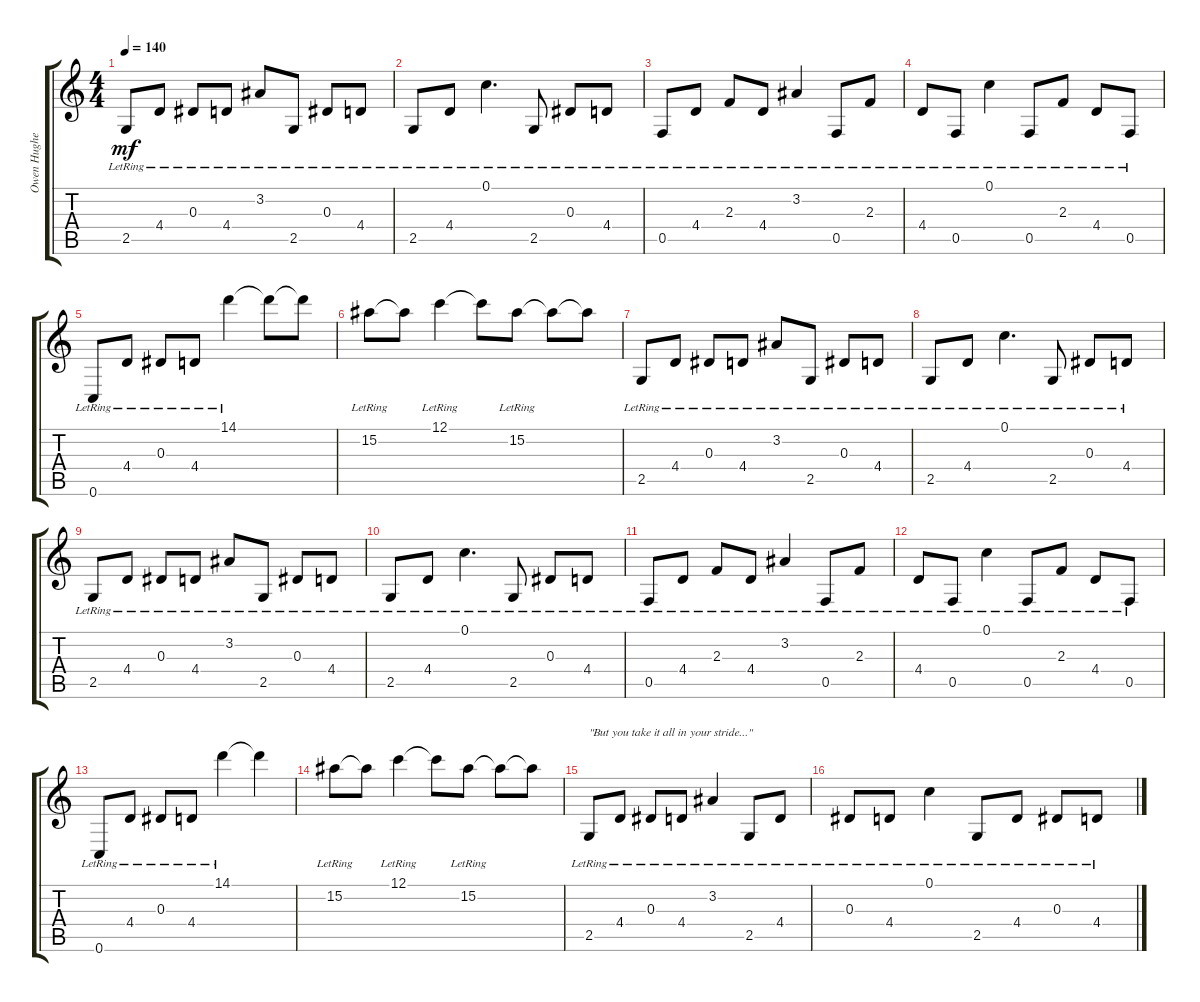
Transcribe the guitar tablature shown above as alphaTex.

\track ("Owen Hughes-Holland (Lead Guitar)" "Owen Hughe") {instrument distortionguitar}
\staff {score tabs}
\tuning (C4 G3 Eb3 Bb2 F2 C2) {hide}
\ts (4 4)
\tempo 140
\clef g2
\ks c
2.5{lr}.8{dy mf} 4.4{lr}.8 0.3{lr}.8 4.4{lr}.8 3.2{lr}.8 2.5{lr}.8 0.3{lr}.8 4.4{lr}.8 |
2.5{lr}.8 4.4{lr}.8 0.1{lr}.4{d} 2.5{lr}.8 0.3{lr}.8 4.4{lr}.8 |
0.5{lr}.8 4.4{lr}.8 2.3{lr}.8 4.4{lr}.8 3.2{lr}.4 0.5{lr}.8 2.3{lr}.8 |
4.4{lr}.8 0.5{lr}.8 0.1{lr}.4 0.5{lr}.8 2.3{lr}.8 4.4{lr}.8 0.5{lr}.8 |
0.6{lr}.8 4.4{lr}.8 0.3{lr}.8 4.4{lr}.8 14.1{lr}.4 14.1{t}.8 14.1{t}.8 |
15.2{lr}.8 15.2{t}.8 12.1{lr}.4 12.1{t}.8 15.2{lr}.8 15.2{t}.8 15.2{t}.8 |
2.5{lr}.8 4.4{lr}.8 0.3{lr}.8 4.4{lr}.8 3.2{lr}.8 2.5{lr}.8 0.3{lr}.8 4.4{lr}.8 |
2.5{lr}.8 4.4{lr}.8 0.1{lr}.4{d} 2.5{lr}.8 0.3{lr}.8 4.4{lr}.8 |
2.5{lr}.8 4.4{lr}.8 0.3{lr}.8 4.4{lr}.8 3.2{lr}.8 2.5{lr}.8 0.3{lr}.8 4.4{lr}.8 |
2.5{lr}.8 4.4{lr}.8 0.1{lr}.4{d} 2.5{lr}.8 0.3{lr}.8 4.4{lr}.8 |
0.5{lr}.8 4.4{lr}.8 2.3{lr}.8 4.4{lr}.8 3.2{lr}.4 0.5{lr}.8 2.3{lr}.8 |
4.4{lr}.8 0.5{lr}.8 0.1{lr}.4 0.5{lr}.8 2.3{lr}.8 4.4{lr}.8 0.5{lr}.8 |
0.6{lr}.8 4.4{lr}.8 0.3{lr}.8 4.4{lr}.8 14.1{lr}.4 14.1{t}.4 |
15.2{lr}.8 15.2{t}.8 12.1{lr}.4 12.1{t}.8 15.2{lr}.8 15.2{t}.8 15.2{t}.8 |
2.5{lr}.8{txt "\"But you take it all in your stride...\""} 4.4{lr}.8 0.3{lr}.8 4.4{lr}.8 3.2{lr}.4 2.5{lr}.8 4.4{lr}.8 |
0.3{lr}.8 4.4{lr}.8 0.1{lr}.4 2.5{lr}.8 4.4{lr}.8 0.3{lr}.8 4.4{lr}.8
